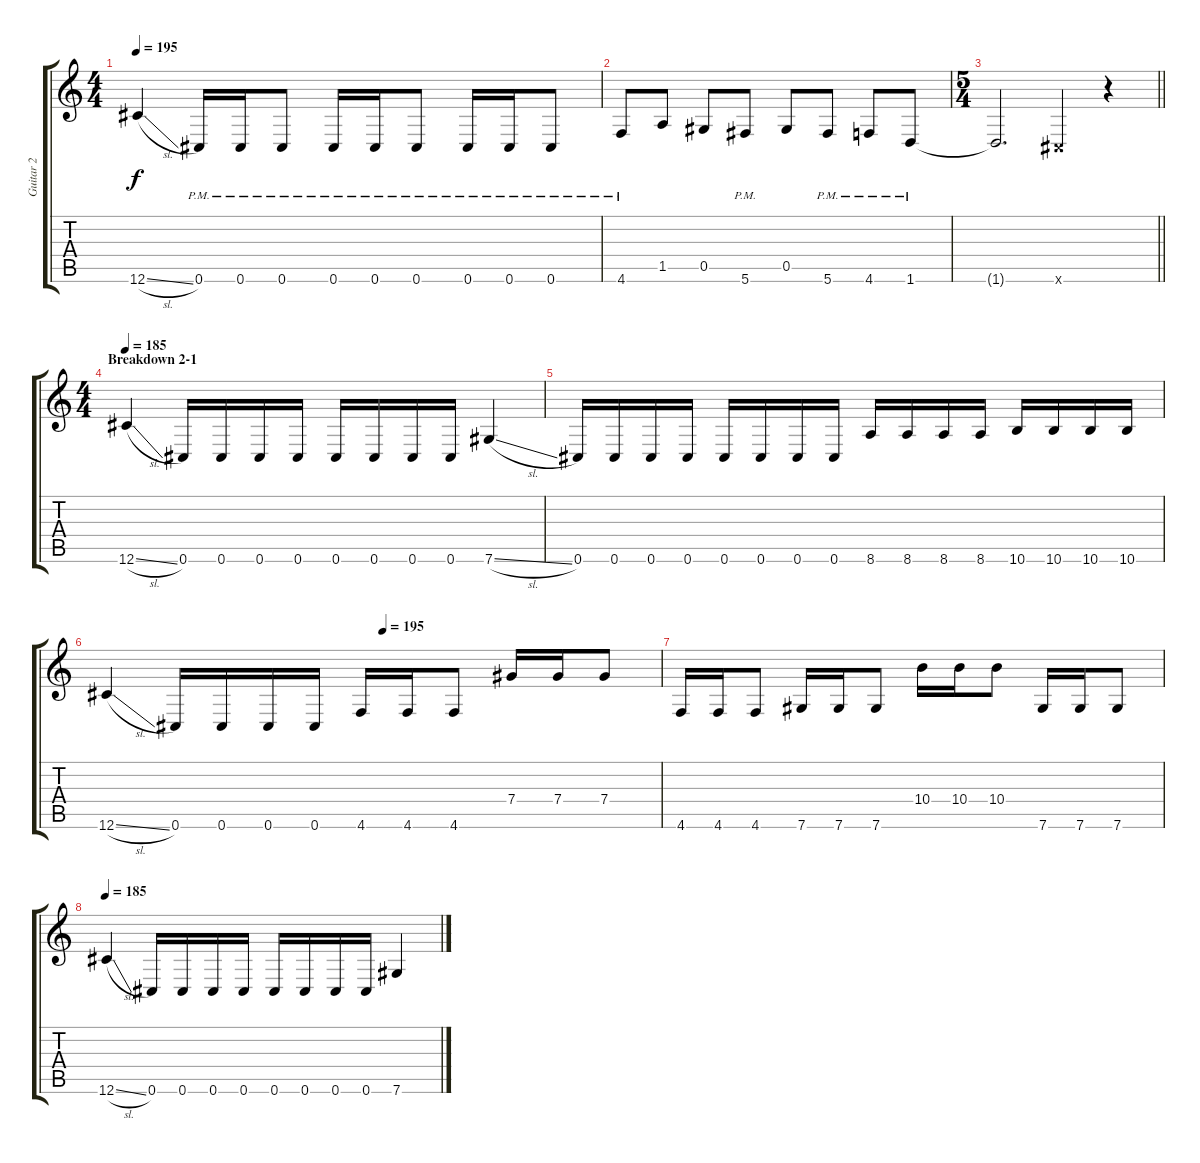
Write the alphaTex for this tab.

\track ("Guitar 2" "Guitar 2") {instrument distortionguitar}
\staff {score tabs}
\tuning (Eb4 Bb3 Gb3 Db3 Ab2 Db2) {hide}
\ts (4 4)
\tempo 195
\clef g2
\ks c
12.6{sl}.4{dy f} 0.6{pm}.16 0.6{pm}.16 0.6{pm}.8 0.6{pm}.16 0.6{pm}.16 0.6{pm}.8 0.6{pm}.16 0.6{pm}.16 0.6{pm}.8 |
4.6{pm}.8 1.5.8 0.5.8 5.6{pm}.8 0.5.8 5.6{pm}.8 4.6{pm}.8 1.6{pm}.8 |
\ts (5 4)
\barLineRight lightlight
1.6{t}.2{d} 0.6{x}.4 r.4 |
\ts (4 4)
\section ("" "Breakdown 2-1")
\tempo 185
12.6{sl}.4 0.6.16 0.6.16 0.6.16 0.6.16 0.6.16 0.6.16 0.6.16 0.6.16 7.6{sl}.4 |
0.6.16 0.6.16 0.6.16 0.6.16 0.6.16 0.6.16 0.6.16 0.6.16 8.6.16 8.6.16 8.6.16 8.6.16 10.6.16 10.6.16 10.6.16 10.6.16 |
\tempo (195 0.5)
12.6{sl}.4 0.6.16 0.6.16 0.6.16 0.6.16 4.6.16 4.6.16 4.6.8 7.4.16 7.4.16 7.4.8 |
4.6.16 4.6.16 4.6.8 7.6.16 7.6.16 7.6.8 10.4.16 10.4.16 10.4.8 7.6.16 7.6.16 7.6.8 |
\tempo 185
12.6{sl}.4 0.6.16 0.6.16 0.6.16 0.6.16 0.6.16 0.6.16 0.6.16 0.6.16 7.6{sl}.4
